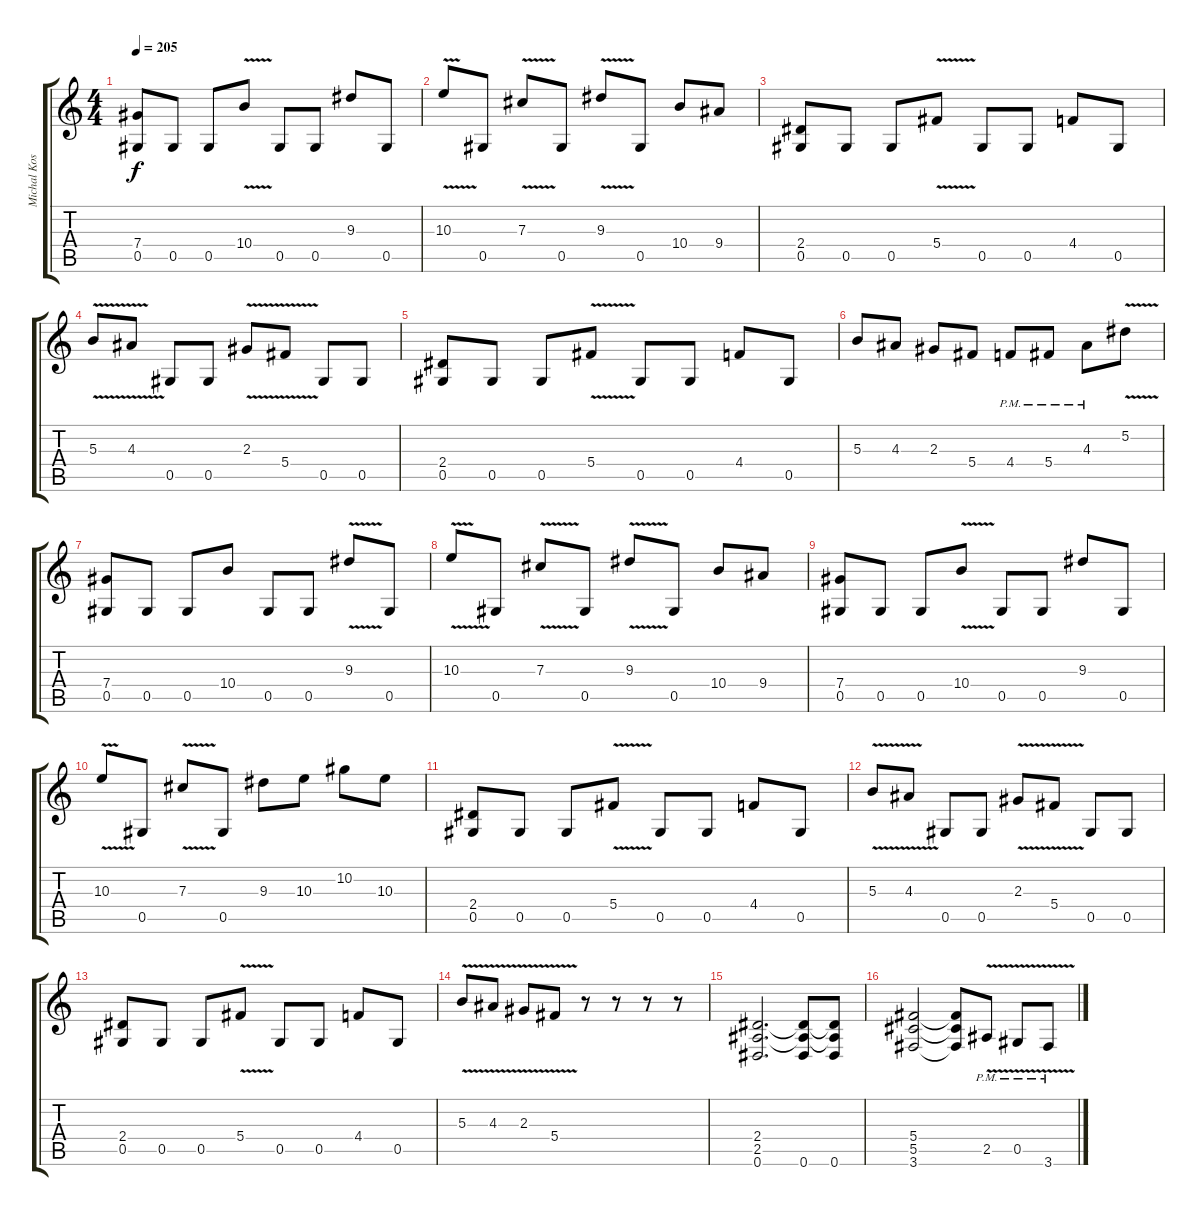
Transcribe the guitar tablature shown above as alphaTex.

\track ("Michal Kostrzynski" "Michal Kos") {instrument distortionguitar}
\staff {score tabs}
\tuning (Eb4 Bb3 Gb3 Db3 Ab2 Eb2) {hide}
\ts (4 4)
\tempo 205
\clef g2
\ks c
(7.4 0.5).8{dy f} 0.5.8 0.5.8 10.4{v}.8 0.5.8 0.5.8 9.3.8 0.5.8 |
10.3{v}.8 0.5.8 7.3{v}.8 0.5.8 9.3{v}.8 0.5.8 10.4.8 9.4.8 |
(2.4 0.5).8 0.5.8 0.5.8 5.4{v}.8 0.5.8 0.5.8 4.4.8 0.5.8 |
5.3{v}.8 4.3{v}.8 0.5.8 0.5.8 2.3{v}.8 5.4{v}.8 0.5.8 0.5.8 |
(2.4 0.5).8 0.5.8 0.5.8 5.4{v}.8 0.5.8 0.5.8 4.4.8 0.5.8 |
5.3.8 4.3.8 2.3.8 5.4.8 4.4{pm}.8 5.4{pm}.8 4.3{pm}.8 5.2{v}.8 |
(7.4 0.5).8 0.5.8 0.5.8 10.4.8 0.5.8 0.5.8 9.3{v}.8 0.5.8 |
10.3{v}.8 0.5.8 7.3{v}.8 0.5.8 9.3{v}.8 0.5.8 10.4.8 9.4.8 |
(7.4 0.5).8 0.5.8 0.5.8 10.4{v}.8 0.5.8 0.5.8 9.3.8 0.5.8 |
10.3{v}.8 0.5.8 7.3{v}.8 0.5.8 9.3.8 10.3.8 10.2.8 10.3.8 |
(2.4 0.5).8 0.5.8 0.5.8 5.4{v}.8 0.5.8 0.5.8 4.4.8 0.5.8 |
5.3{v}.8 4.3{v}.8 0.5.8 0.5.8 2.3{v}.8 5.4{v}.8 0.5.8 0.5.8 |
(2.4 0.5).8 0.5.8 0.5.8 5.4{v}.8 0.5.8 0.5.8 4.4.8 0.5.8 |
5.3{v}.8 4.3{v}.8 2.3{v}.8 5.4{v}.8 r.8 r.8 r.8 r.8 |
(2.4 2.5 0.6).2{d} (2.4{t} 2.5{t} 0.6).8 (2.4{t} 2.5{t} 0.6).8 |
(5.4 5.5 3.6).2 (5.4{t} 5.5{t} 3.6{t}).8 2.5{v pm}.8 0.5{v pm}.8 3.6{v pm}.8
